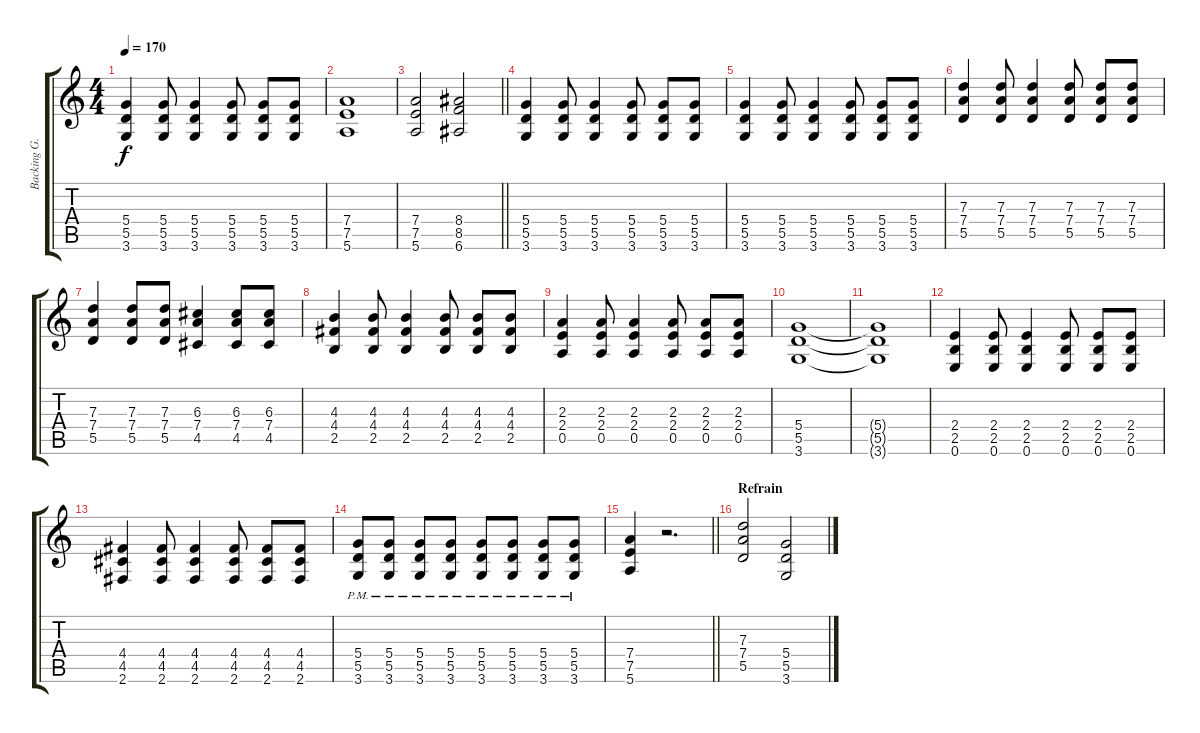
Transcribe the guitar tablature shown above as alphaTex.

\track ("Backing G. 1" "Backing G.") {instrument overdrivenguitar}
\staff {score tabs}
\tuning (E4 B3 G3 D3 A2 E2) {hide}
\ts (4 4)
\tempo 170
\clef g2
\ks c
(5.4 5.5 3.6).4{dy f} (5.4 5.5 3.6).8 (5.4 5.5 3.6).4 (5.4 5.5 3.6).8 (5.4 5.5 3.6).8 (5.4 5.5 3.6).8 |
(7.4 7.5 5.6).1 |
\barLineRight lightlight
(7.4 7.5 5.6).2 (8.4 8.5 6.6).2 |
(5.4 5.5 3.6).4 (5.4 5.5 3.6).8 (5.4 5.5 3.6).4 (5.4 5.5 3.6).8 (5.4 5.5 3.6).8 (5.4 5.5 3.6).8 |
(5.4 5.5 3.6).4 (5.4 5.5 3.6).8 (5.4 5.5 3.6).4 (5.4 5.5 3.6).8 (5.4 5.5 3.6).8 (5.4 5.5 3.6).8 |
(7.3 7.4 5.5).4 (7.3 7.4 5.5).8 (7.3 7.4 5.5).4 (7.3 7.4 5.5).8 (7.3 7.4 5.5).8 (7.3 7.4 5.5).8 |
(7.3 7.4 5.5).4 (7.3 7.4 5.5).8 (7.3 7.4 5.5).8 (6.3 7.4 4.5).4 (6.3 7.4 4.5).8 (6.3 7.4 4.5).8 |
(4.3 4.4 2.5).4 (4.3 4.4 2.5).8 (4.3 4.4 2.5).4 (4.3 4.4 2.5).8 (4.3 4.4 2.5).8 (4.3 4.4 2.5).8 |
(2.3 2.4 0.5).4 (2.3 2.4 0.5).8 (2.3 2.4 0.5).4 (2.3 2.4 0.5).8 (2.3 2.4 0.5).8 (2.3 2.4 0.5).8 |
(5.4 5.5 3.6).1 |
(5.4{t} 5.5{t} 3.6{t}).1 |
(2.4 2.5 0.6).4 (2.4 2.5 0.6).8 (2.4 2.5 0.6).4 (2.4 2.5 0.6).8 (2.4 2.5 0.6).8 (2.4 2.5 0.6).8 |
(4.4 4.5 2.6).4 (4.4 4.5 2.6).8 (4.4 4.5 2.6).4 (4.4 4.5 2.6).8 (4.4 4.5 2.6).8 (4.4 4.5 2.6).8 |
(5.4{pm} 5.5{pm} 3.6{pm}).8 (5.4{pm} 5.5{pm} 3.6{pm}).8 (5.4{pm} 5.5{pm} 3.6{pm}).8 (5.4{pm} 5.5{pm} 3.6{pm}).8 (5.4{pm} 5.5{pm} 3.6{pm}).8 (5.4{pm} 5.5{pm} 3.6{pm}).8 (5.4{pm} 5.5{pm} 3.6{pm}).8 (5.4{pm} 5.5{pm} 3.6{pm}).8 |
\barLineRight lightlight
(7.4 7.5 5.6).4 r.2{d} |
\section ("" "Refrain")
(7.3 7.4 5.5).2 (5.4 5.5 3.6).2
